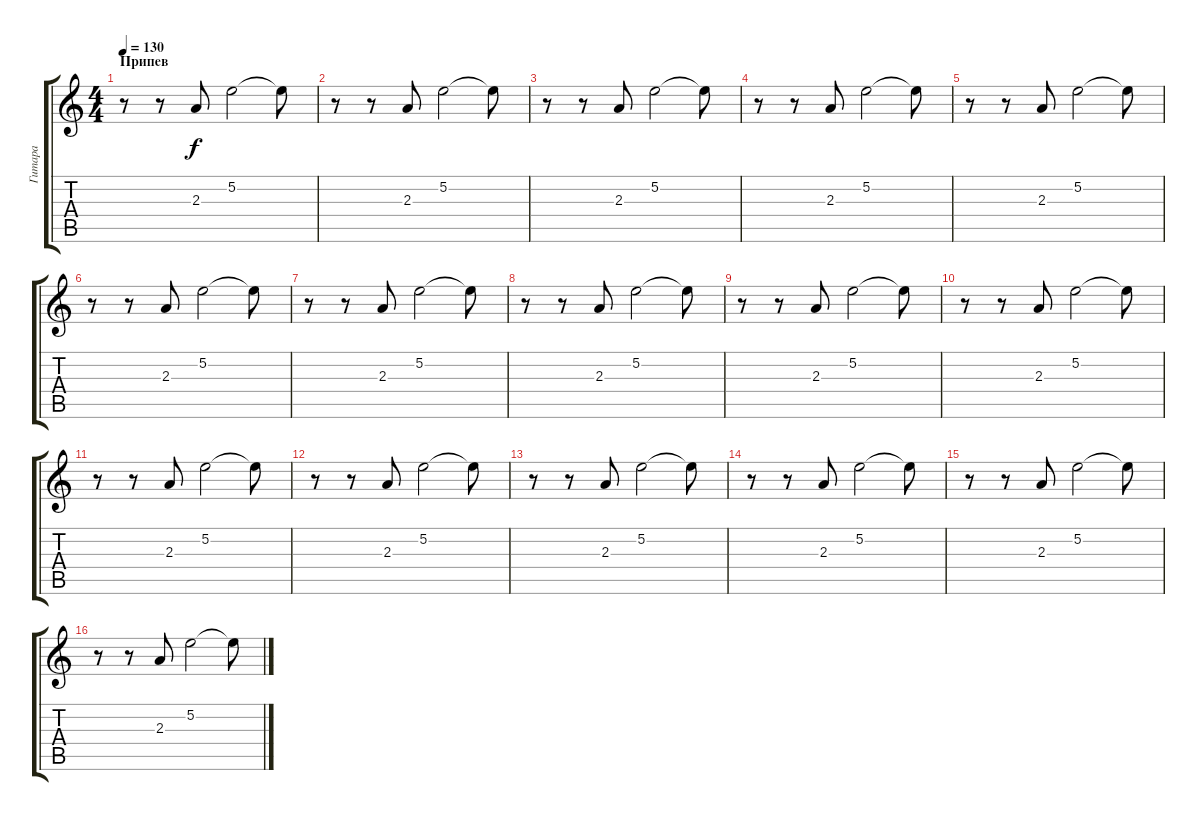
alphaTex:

\track ("Гитара" "Гитара") {instrument electricguitarclean}
\staff {score tabs}
\tuning (E4 B3 G3 D3 A2 E2) {hide}
\ts (4 4)
\section ("" "Припев")
\tempo 130
\clef g2
\ks c
r.8{dy f} r.8 2.3.8 5.2.2 5.2{t}.8 |
r.8 r.8 2.3.8 5.2.2 5.2{t}.8 |
r.8 r.8 2.3.8 5.2.2 5.2{t}.8 |
r.8 r.8 2.3.8 5.2.2 5.2{t}.8 |
r.8 r.8 2.3.8 5.2.2 5.2{t}.8 |
r.8 r.8 2.3.8 5.2.2 5.2{t}.8 |
r.8 r.8 2.3.8 5.2.2 5.2{t}.8 |
r.8 r.8 2.3.8 5.2.2 5.2{t}.8 |
r.8 r.8 2.3.8 5.2.2 5.2{t}.8 |
r.8 r.8 2.3.8 5.2.2 5.2{t}.8 |
r.8 r.8 2.3.8 5.2.2 5.2{t}.8 |
r.8 r.8 2.3.8 5.2.2 5.2{t}.8 |
r.8 r.8 2.3.8 5.2.2 5.2{t}.8 |
r.8 r.8 2.3.8 5.2.2 5.2{t}.8 |
r.8 r.8 2.3.8 5.2.2 5.2{t}.8 |
r.8 r.8 2.3.8 5.2.2 5.2{t}.8
